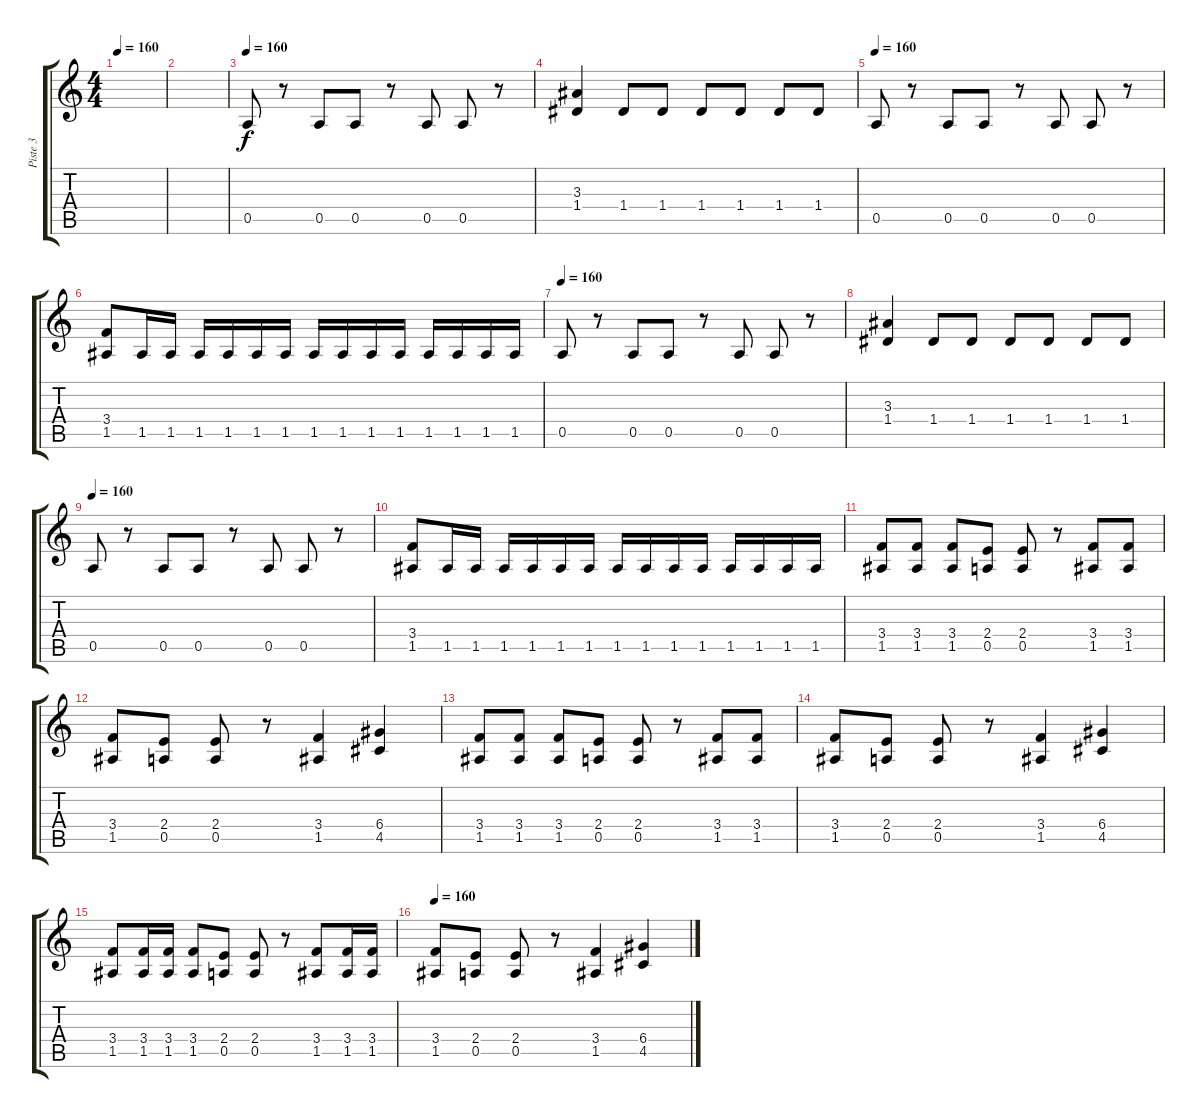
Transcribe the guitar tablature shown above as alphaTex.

\track ("Piste 3" "Piste 3") {instrument distortionguitar}
\staff {score tabs}
\tuning (E4 B3 G3 D3 A2 E2) {hide}
\ts (4 4)
\tempo 160
\clef g2
\ks c
|
|
\tempo 160
0.5.8 r.8 0.5.8 0.5.8 r.8 0.5.8 0.5.8 r.8 |
(3.3 1.4).4 1.4.8 1.4.8 1.4.8 1.4.8 1.4.8 1.4.8 |
\tempo 160
0.5.8 r.8 0.5.8 0.5.8 r.8 0.5.8 0.5.8 r.8 |
(3.4 1.5).8 1.5.16 1.5.16 1.5.16 1.5.16 1.5.16 1.5.16 1.5.16 1.5.16 1.5.16 1.5.16 1.5.16 1.5.16 1.5.16 1.5.16 |
\tempo 160
0.5.8 r.8 0.5.8 0.5.8 r.8 0.5.8 0.5.8 r.8 |
(3.3 1.4).4 1.4.8 1.4.8 1.4.8 1.4.8 1.4.8 1.4.8 |
\tempo 160
0.5.8 r.8 0.5.8 0.5.8 r.8 0.5.8 0.5.8 r.8 |
(3.4 1.5).8 1.5.16 1.5.16 1.5.16 1.5.16 1.5.16 1.5.16 1.5.16 1.5.16 1.5.16 1.5.16 1.5.16 1.5.16 1.5.16 1.5.16 |
(3.4 1.5).8 (3.4 1.5).8 (3.4 1.5).8 (2.4 0.5).8 (2.4 0.5).8 r.8 (3.4 1.5).8 (3.4 1.5).8 |
(3.4 1.5).8 (2.4 0.5).8 (2.4 0.5).8 r.8 (3.4 1.5).4 (6.4 4.5).4 |
(3.4 1.5).8 (3.4 1.5).8 (3.4 1.5).8 (2.4 0.5).8 (2.4 0.5).8 r.8 (3.4 1.5).8 (3.4 1.5).8 |
(3.4 1.5).8 (2.4 0.5).8 (2.4 0.5).8 r.8 (3.4 1.5).4 (6.4 4.5).4 |
(3.4 1.5).8 (3.4 1.5).16 (3.4 1.5).16 (3.4 1.5).8 (2.4 0.5).8 (2.4 0.5).8 r.8 (3.4 1.5).8 (3.4 1.5).16 (3.4 1.5).16 |
\tempo 160
(3.4 1.5).8 (2.4 0.5).8 (2.4 0.5).8 r.8 (3.4 1.5).4 (6.4 4.5).4
